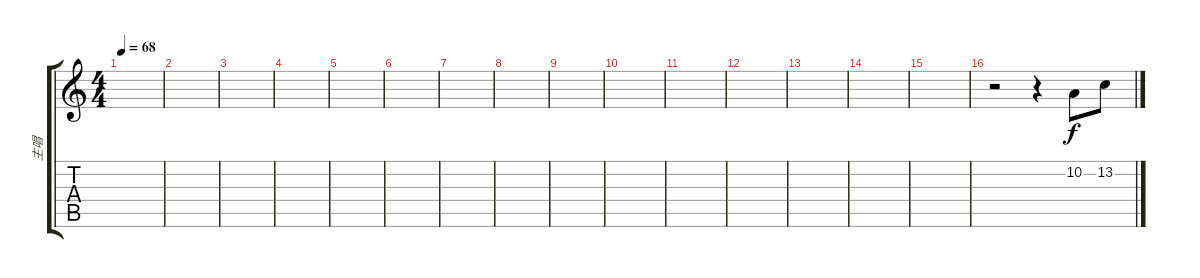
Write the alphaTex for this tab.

\track ("主唱" "主唱") {instrument trumpet}
\staff {score tabs}
\tuning (E4 B3 G3 D3 A2 E2) {hide}
\ts (4 4)
\tempo 68
\clef g2
\ks c
|
|
|
|
|
|
|
|
|
|
|
|
|
|
|
r.2 r.4 10.2.8 13.2.8
